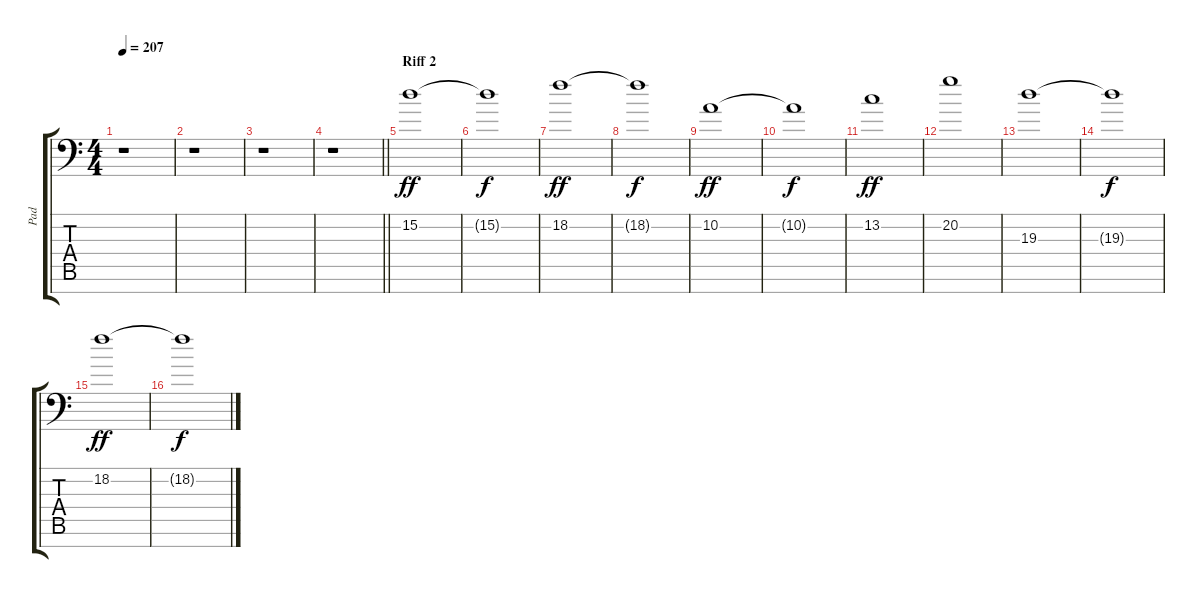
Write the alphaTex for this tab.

\track ("Pad" "Pad") {instrument pad8sweep}
\staff {score tabs}
\tuning (C8 B3 G3 D3 A2 E2 C-1) {hide}
\ts (4 4)
\tempo 207
\clef f4
\ks c
r.1{dy ff} |
r.1 |
r.1 |
\barLineRight lightlight
r.1 |
\section ("" "Riff 2")
15.2.1 |
15.2{t}.1{dy f} |
18.2.1{dy ff} |
18.2{t}.1{dy f} |
10.2.1{dy ff} |
10.2{t}.1{dy f} |
13.2.1{dy ff} |
20.2.1 |
19.3.1 |
19.3{t}.1{dy f} |
18.2.1{dy ff} |
18.2{t}.1{dy f}
